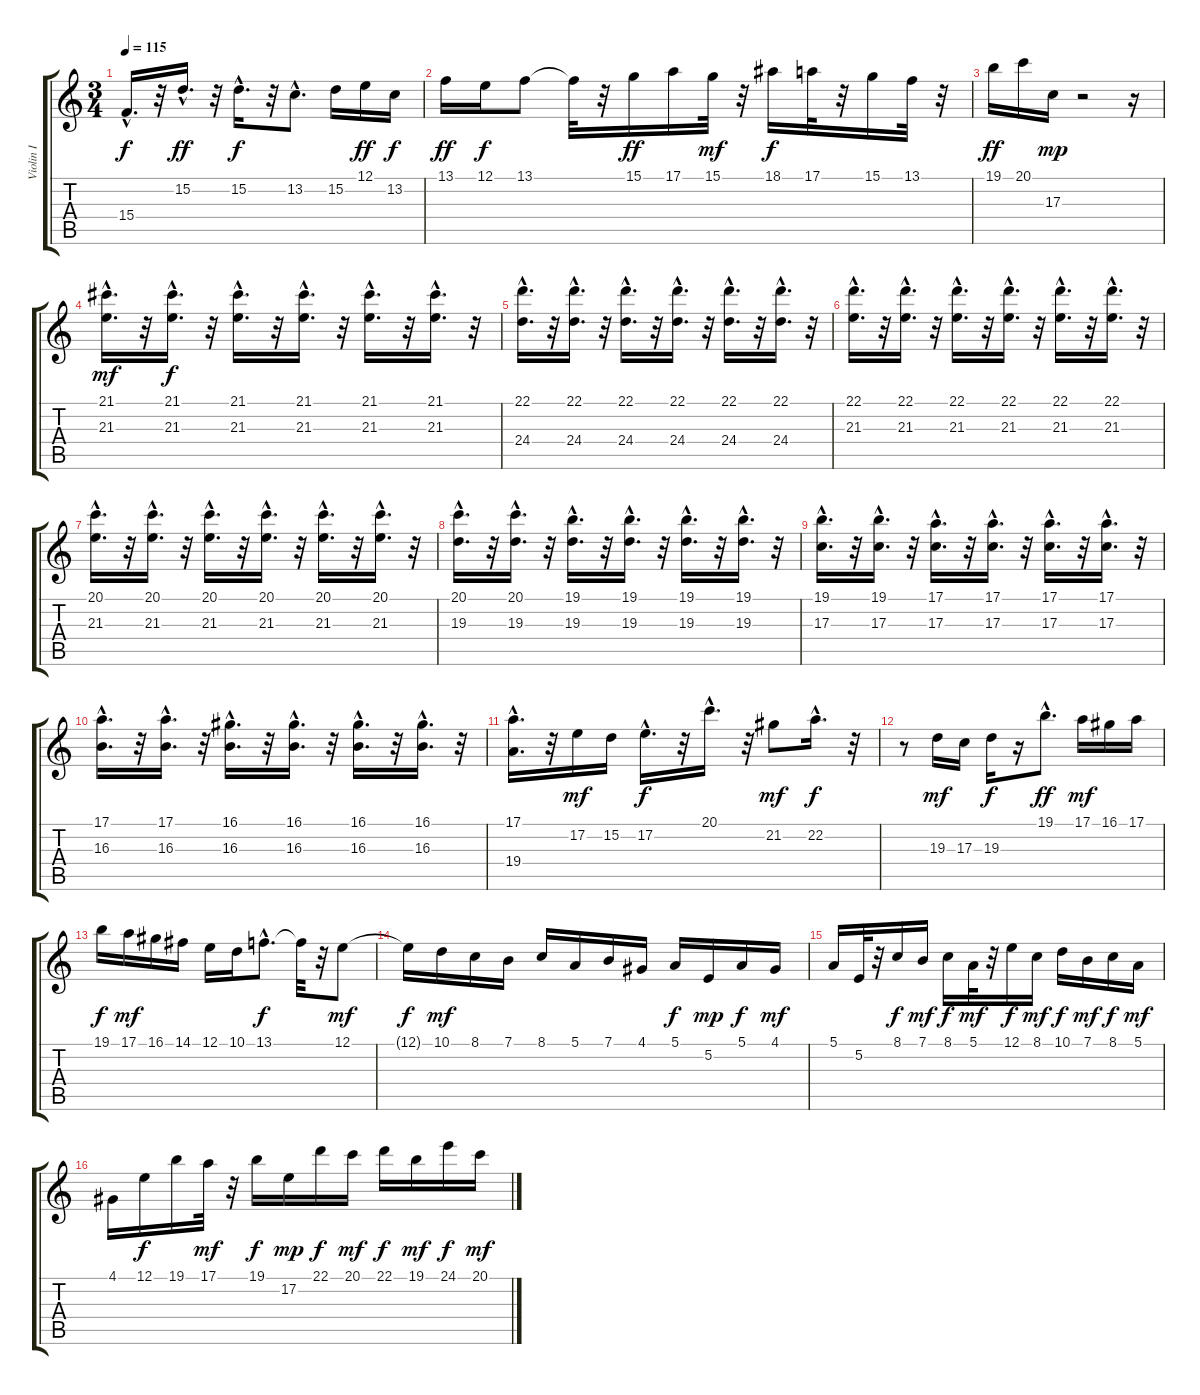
\track ("Violin I" "Violin I") {instrument violin}
\staff {score tabs}
\tuning (E4 B3 G3 D3 A2 E2) {hide}
\ts (3 4)
\tempo 115
\clef g2
\ks c
15.4{hac}.16{d dy f} r.32 15.2{hac}.16{d dy ff} r.32 15.2{hac}.16{d dy f} r.32 13.2{hac}.8{d} 15.2.16 12.1.16{dy ff} 13.2.16{dy f} |
13.1.16{dy ff} 12.1.16{dy f} 13.1.8 13.1{t}.32 r.32 15.1.16{dy ff} 17.1.16 15.1.32{dy mf} r.32 18.1.16{dy f} 17.1.32 r.32 15.1.16 13.1.32 r.32 |
19.1.16{dy ff} 20.1.16 17.3.16{dy mp} r.2 r.16 |
(21.1{hac} 21.3{hac}).16{d dy mf} r.32 (21.1{hac} 21.3{hac}).16{d dy f} r.32 (21.1{hac} 21.3{hac}).16{d} r.32 (21.1{hac} 21.3{hac}).16{d} r.32 (21.1{hac} 21.3{hac}).16{d} r.32 (21.1{hac} 21.3{hac}).16{d} r.32 |
(22.1{hac} 24.4{hac}).16{d} r.32 (22.1{hac} 24.4{hac}).16{d} r.32 (22.1{hac} 24.4{hac}).16{d} r.32 (22.1{hac} 24.4{hac}).16{d} r.32 (22.1{hac} 24.4{hac}).16{d} r.32 (22.1{hac} 24.4{hac}).16{d} r.32 |
(22.1{hac} 21.3{hac}).16{d} r.32 (22.1{hac} 21.3{hac}).16{d} r.32 (22.1{hac} 21.3{hac}).16{d} r.32 (22.1{hac} 21.3{hac}).16{d} r.32 (22.1{hac} 21.3{hac}).16{d} r.32 (22.1{hac} 21.3{hac}).16{d} r.32 |
(20.1{hac} 21.3{hac}).16{d} r.32 (20.1{hac} 21.3{hac}).16{d} r.32 (20.1{hac} 21.3{hac}).16{d} r.32 (20.1{hac} 21.3{hac}).16{d} r.32 (20.1{hac} 21.3{hac}).16{d} r.32 (20.1{hac} 21.3{hac}).16{d} r.32 |
(20.1{hac} 19.3{hac}).16{d} r.32 (20.1{hac} 19.3{hac}).16{d} r.32 (19.1{hac} 19.3{hac}).16{d} r.32 (19.1{hac} 19.3{hac}).16{d} r.32 (19.1{hac} 19.3{hac}).16{d} r.32 (19.1{hac} 19.3{hac}).16{d} r.32 |
(19.1{hac} 17.3{hac}).16{d} r.32 (19.1{hac} 17.3{hac}).16{d} r.32 (17.1{hac} 17.3{hac}).16{d} r.32 (17.1{hac} 17.3{hac}).16{d} r.32 (17.1{hac} 17.3{hac}).16{d} r.32 (17.1{hac} 17.3{hac}).16{d} r.32 |
(17.1{hac} 16.3{hac}).16{d} r.32 (17.1{hac} 16.3{hac}).16{d} r.32 (16.1{hac} 16.3{hac}).16{d} r.32 (16.1{hac} 16.3{hac}).16{d} r.32 (16.1{hac} 16.3{hac}).16{d} r.32 (16.1{hac} 16.3{hac}).16{d} r.32 |
(17.1{hac} 19.4{hac}).16{d} r.32 17.2.16{dy mf} 15.2.16 17.2{hac}.16{d dy f} r.32 20.1{hac}.16{d} r.32 21.2.8{dy mf} 22.2{hac}.16{d dy f} r.32 |
r.8 19.3.16{dy mf} 17.3.16 19.3.16{dy f} r.16 19.1{hac}.8{d dy ff} 17.1.16{dy mf} 16.1.16 17.1.16 |
19.1.16{dy f} 17.1.16{dy mf} 16.1.16 14.1.16 12.1.16 10.1.16 13.1{hac}.8{d dy f} 13.1{t}.32 r.32 12.1.8{dy mf} |
12.1{t}.16{dy f} 10.1.16{dy mf} 8.1.16 7.1.16 8.1.16 5.1.16 7.1.16 4.1.16 5.1.16{dy f} 5.2.16{dy mp} 5.1.16{dy f} 4.1.16{dy mf} |
5.1.16 5.2.32 r.32 8.1.16{dy f} 7.1.16{dy mf} 8.1.16{dy f} 5.1.32{dy mf} r.32 12.1.16{dy f} 8.1.16{dy mf} 10.1.16{dy f} 7.1.16{dy mf} 8.1.16{dy f} 5.1.16{dy mf} |
4.1.16 12.1.16{dy f} 19.1.16 17.1.32{dy mf} r.32 19.1.16{dy f} 17.2.16{dy mp} 22.1.16{dy f} 20.1.16{dy mf} 22.1.16{dy f} 19.1.16{dy mf} 24.1.16{dy f} 20.1.16{dy mf}
